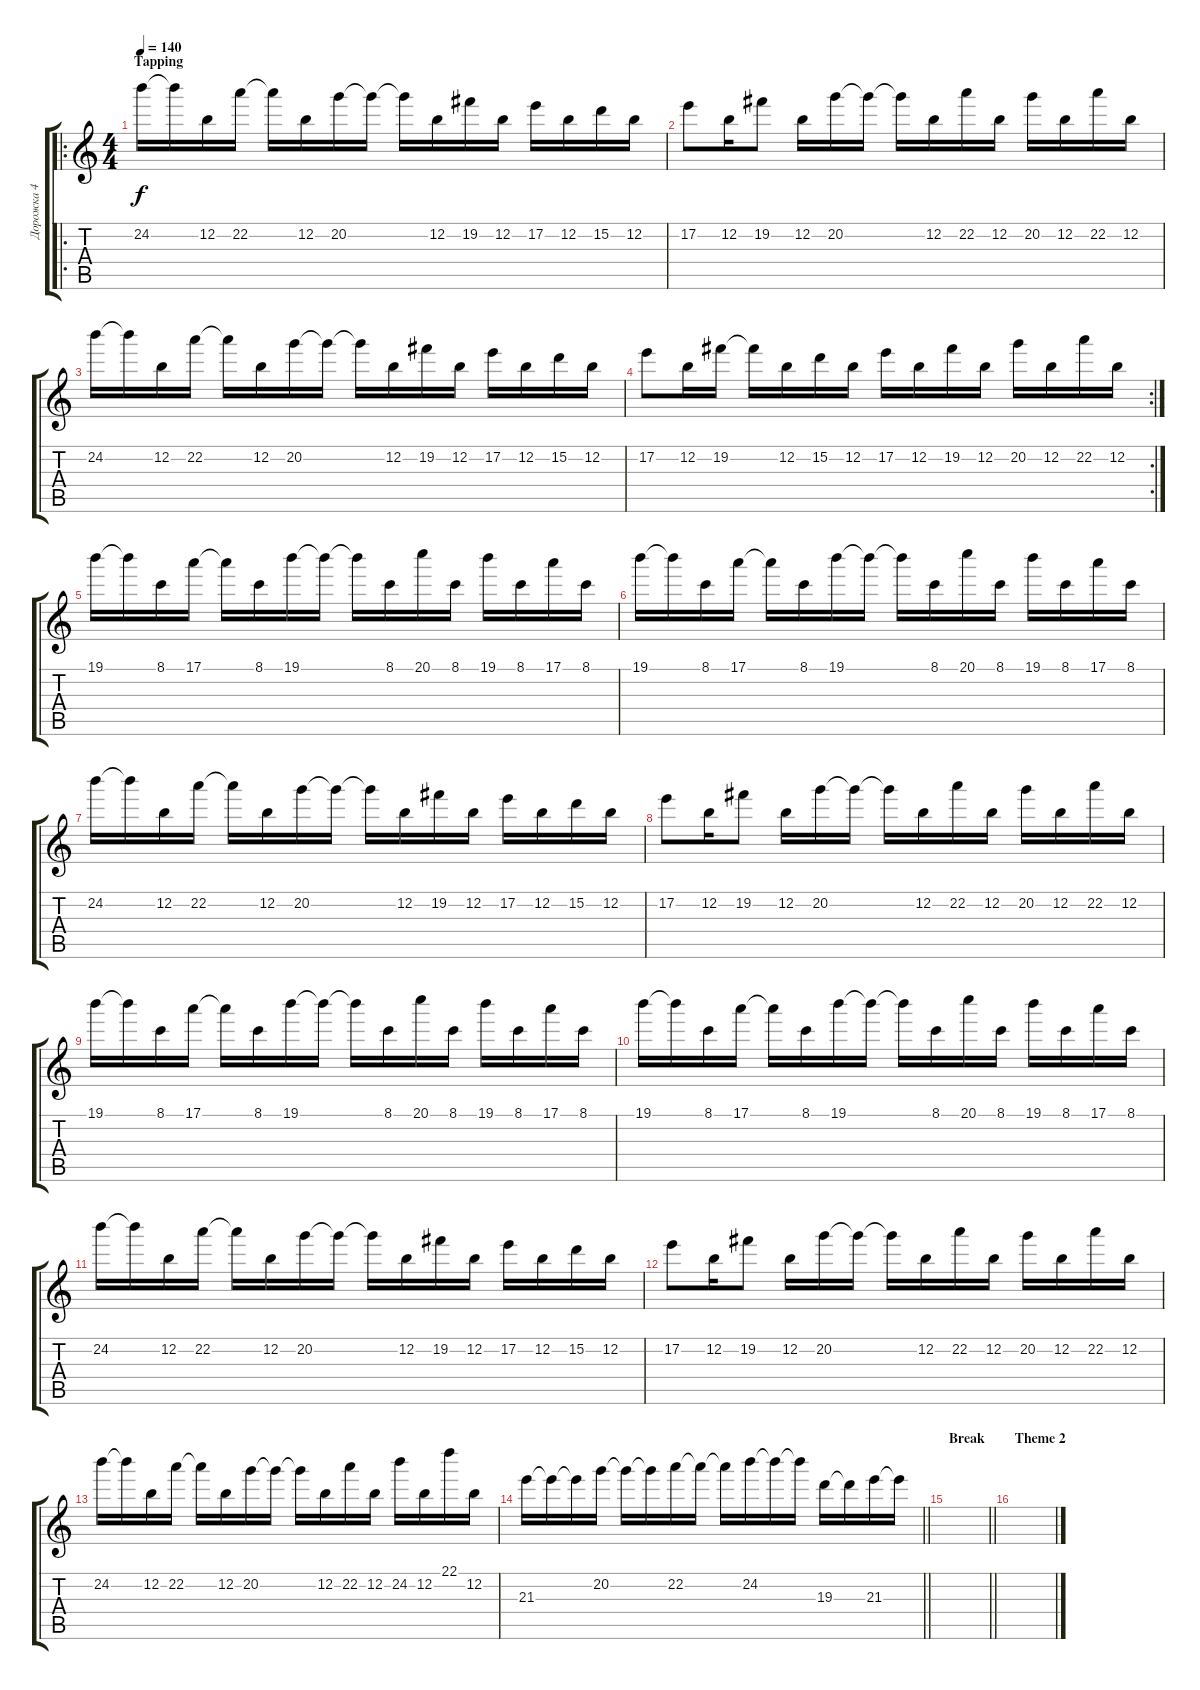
\track ("Дорожка 4" "Дорожка 4") {instrument electricguitarjazz}
\staff {score tabs}
\tuning (E4 B3 G3 D3 A2 D2) {hide}
\ro
\ts (4 4)
\section ("" "Tapping ")
\tempo 140
\clef g2
\ks c
24.2.16{dy f} 24.2{t}.16 12.2.16 22.2.16 22.2{t}.16 12.2.16 20.2.16 20.2{t}.16 20.2{t}.16 12.2.16 19.2.16 12.2.16 17.2.16 12.2.16 15.2.16 12.2.16 |
17.2.8 12.2.16 19.2.8 12.2.16 20.2.16 20.2{t}.16 20.2{t}.16 12.2.16 22.2.16 12.2.16 20.2.16 12.2.16 22.2.16 12.2.16 |
24.2.16 24.2{t}.16 12.2.16 22.2.16 22.2{t}.16 12.2.16 20.2.16 20.2{t}.16 20.2{t}.16 12.2.16 19.2.16 12.2.16 17.2.16 12.2.16 15.2.16 12.2.16 |
\rc 2
17.2.8 12.2.16 19.2.16 19.2{t}.16 12.2.16 15.2.16 12.2.16 17.2.16 12.2.16 19.2.16 12.2.16 20.2.16 12.2.16 22.2.16 12.2.16 |
19.1.16 19.1{t}.16 8.1.16 17.1.16 17.1{t}.16 8.1.16 19.1.16 19.1{t}.16 19.1{t}.16 8.1.16 20.1.16 8.1.16 19.1.16 8.1.16 17.1.16 8.1.16 |
19.1.16 19.1{t}.16 8.1.16 17.1.16 17.1{t}.16 8.1.16 19.1.16 19.1{t}.16 19.1{t}.16 8.1.16 20.1.16 8.1.16 19.1.16 8.1.16 17.1.16 8.1.16 |
24.2.16 24.2{t}.16 12.2.16 22.2.16 22.2{t}.16 12.2.16 20.2.16 20.2{t}.16 20.2{t}.16 12.2.16 19.2.16 12.2.16 17.2.16 12.2.16 15.2.16 12.2.16 |
17.2.8 12.2.16 19.2.8 12.2.16 20.2.16 20.2{t}.16 20.2{t}.16 12.2.16 22.2.16 12.2.16 20.2.16 12.2.16 22.2.16 12.2.16 |
19.1.16 19.1{t}.16 8.1.16 17.1.16 17.1{t}.16 8.1.16 19.1.16 19.1{t}.16 19.1{t}.16 8.1.16 20.1.16 8.1.16 19.1.16 8.1.16 17.1.16 8.1.16 |
19.1.16 19.1{t}.16 8.1.16 17.1.16 17.1{t}.16 8.1.16 19.1.16 19.1{t}.16 19.1{t}.16 8.1.16 20.1.16 8.1.16 19.1.16 8.1.16 17.1.16 8.1.16 |
24.2.16 24.2{t}.16 12.2.16 22.2.16 22.2{t}.16 12.2.16 20.2.16 20.2{t}.16 20.2{t}.16 12.2.16 19.2.16 12.2.16 17.2.16 12.2.16 15.2.16 12.2.16 |
17.2.8 12.2.16 19.2.8 12.2.16 20.2.16 20.2{t}.16 20.2{t}.16 12.2.16 22.2.16 12.2.16 20.2.16 12.2.16 22.2.16 12.2.16 |
24.2.16 24.2{t}.16 12.2.16 22.2.16 22.2{t}.16 12.2.16 20.2.16 20.2{t}.16 20.2{t}.16 12.2.16 22.2.16 12.2.16 24.2.16 12.2.16 22.1.16 12.2.16 |
\barLineRight lightlight
21.3.16 21.3{t}.16 21.3{t}.16 20.2.16 20.2{t}.16 20.2{t}.16 22.2.16 22.2{t}.16 22.2{t}.16 24.2.16 24.2{t}.16 24.2{t}.16 19.3.16 19.3{t}.16 21.3.16 21.3{t}.16 |
\section ("" "Break")
\barLineRight lightlight
|
\section ("" "Theme 2")
